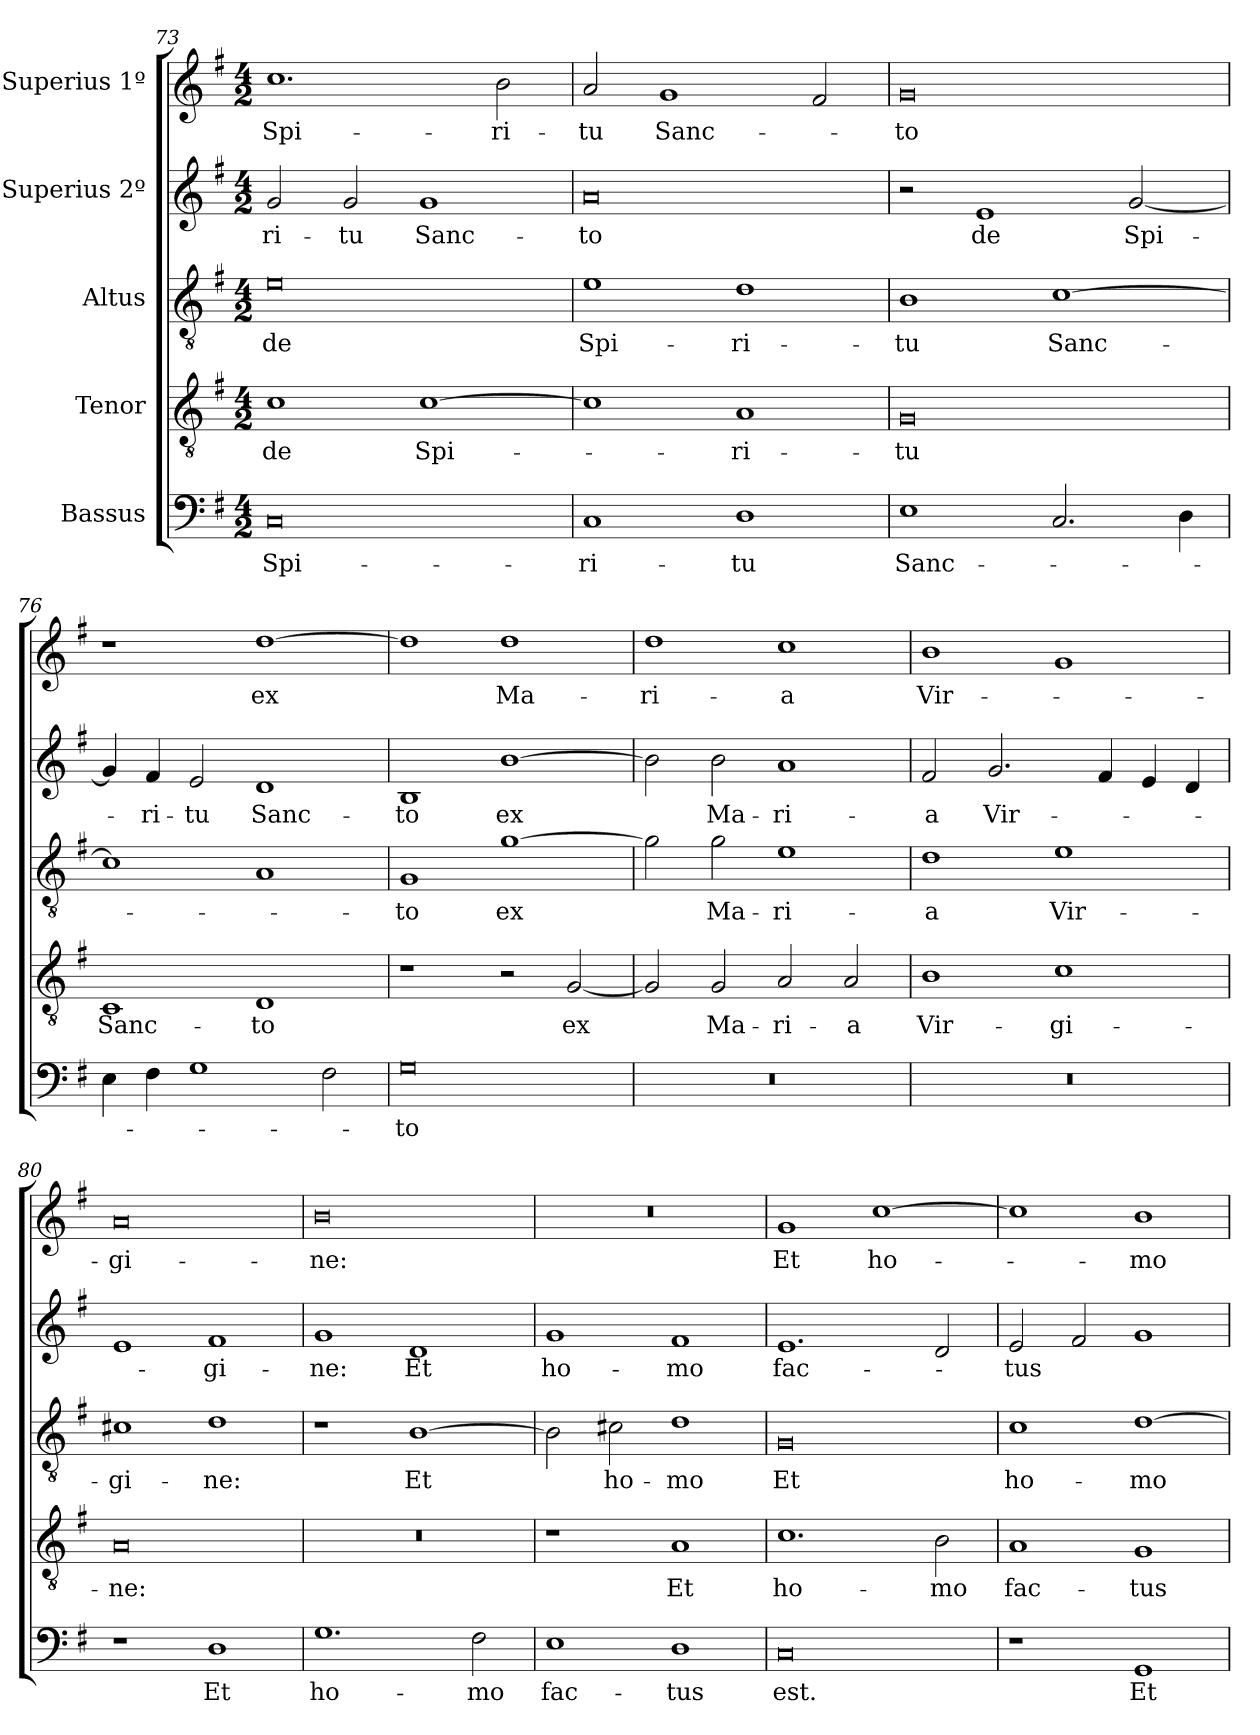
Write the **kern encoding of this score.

**kern	**text	**kern	**text	**kern	**text	**kern	**text	**kern	**text
*part5	*part5	*part4	*part4	*part3	*part3	*part2	*part2	*part1	*part1
*staff5	*staff5	*staff4	*staff4	*staff3	*staff3	*staff2	*staff2	*staff1	*staff1
*I"Bassus	*	*I"Tenor	*	*I"Altus	*	*I"Superius 2º	*	*I"Superius 1º	*
*clefF4	*	*clefGv2	*	*clefGv2	*	*clefG2	*	*clefG2	*
*k[f#]	*	*k[f#]	*	*k[f#]	*	*k[f#]	*	*k[f#]	*
*M4/2	*	*M4/2	*	*M4/2	*	*M4/2	*	*M4/2	*
=73	=73	=73	=73	=73	=73	=73	=73	=73	=73
0C/	Spi-	1c\	de	0e\	de	2g/	-ri-	1.cc\	Spi-
.	.	.	.	.	.	2g/	-tu	.	.
.	.	[1c\	Spi-	.	.	1g/	Sanc-	.	.
.	.	.	.	.	.	.	.	2b\	-ri-
=74	=74	=74	=74	=74	=74	=74	=74	=74	=74
1C/	-ri-	1c\]	.	1e\	Spi-	0a/	-to	2a/	-tu
.	.	.	.	.	.	.	.	1g/	Sanc-
1D\	-tu	1A/	-ri-	1d\	-ri-	.	.	.	.
.	.	.	.	.	.	.	.	2f#/	.
=75	=75	=75	=75	=75	=75	=75	=75	=75	=75
1E\	Sanc-	0G/	-tu	1B\	-tu	2r	.	0g/	-to
.	.	.	.	.	.	1e/	de	.	.
2.C/	.	.	.	[1c\	Sanc-	.	.	.	.
.	.	.	.	.	.	[2g/	Spi-	.	.
4D\	.	.	.	.	.	.	.	.	.
=76	=76	=76	=76	=76	=76	=76	=76	=76	=76
4E\	.	1C/	Sanc-	1c\]	.	4g/]	.	1r	.
4F#\	.	.	.	.	.	4f#/	-ri-	.	.
1G\	.	.	.	.	.	2e/	-tu	.	.
.	.	1D/	-to	1A/	.	1d/	Sanc-	[1dd\	ex
2F#\	.	.	.	.	.	.	.	.	.
=77	=77	=77	=77	=77	=77	=77	=77	=77	=77
0G\	-to	1r	.	1G/	-to	1B/	-to	1dd\]	.
.	.	2r	.	[1g\	ex	[1b\	ex	1dd\	Ma-
.	.	[2G/	ex	.	.	.	.	.	.
=78	=78	=78	=78	=78	=78	=78	=78	=78	=78
0r	.	2G/]	.	2g\]	.	2b\]	.	1dd\	-ri-
.	.	2G/	Ma-	2g\	Ma-	2b\	Ma-	.	.
.	.	2A/	-ri-	1e\	-ri-	1a/	-ri-	1cc\	-a
.	.	2A/	-a	.	.	.	.	.	.
=79	=79	=79	=79	=79	=79	=79	=79	=79	=79
0r	.	1B\	Vir-	1d\	-a	2f#/	-a	1b\	Vir-
.	.	.	.	.	.	2.g/	Vir-	.	.
.	.	1c\	-gi-	1e\	Vir-	.	.	1g/	.
.	.	.	.	.	.	4f#/	.	.	.
.	.	.	.	.	.	4e/	.	.	.
.	.	.	.	.	.	4d/	.	.	.
=80	=80	=80	=80	=80	=80	=80	=80	=80	=80
1r	.	0A/	-ne:	1c#X\	-gi-	1e/	.	0a/	-gi-
1D\	Et	.	.	1d\	-ne:	1f#/	-gi-	.	.
=81	=81	=81	=81	=81	=81	=81	=81	=81	=81
1.G\	ho-	0r	.	1r	.	1g/	-ne:	0b\	-ne:
.	.	.	.	[1B\	Et	1d/	Et	.	.
2F#\	-mo	.	.	.	.	.	.	.	.
=82	=82	=82	=82	=82	=82	=82	=82	=82	=82
1E\	fac-	1r	.	2B\]	.	1g/	ho-	0r	.
.	.	.	.	2c#X\	ho-	.	.	.	.
1D\	-tus	1A/	Et	1d\	-mo	1f#/	-mo	.	.
=83	=83	=83	=83	=83	=83	=83	=83	=83	=83
0C/	est.	1.c\	ho-	0G/	Et	1.e/	fac-	1g/	Et
.	.	.	.	.	.	.	.	[1cc\	ho-
.	.	2B\	-mo	.	.	2d/	.	.	.
=84	=84	=84	=84	=84	=84	=84	=84	=84	=84
1r	.	1A/	fac-	1c\	ho-	2e/	-tus	1cc\]	.
.	.	.	.	.	.	2f#/	.	.	.
1GG/	Et	1G/	-tus	[1d\	-mo	1g/	.	1b\	-mo
=	=	=	=	=	=	=	=	=	=
*-	*-	*-	*-	*-	*-	*-	*-	*-	*-
